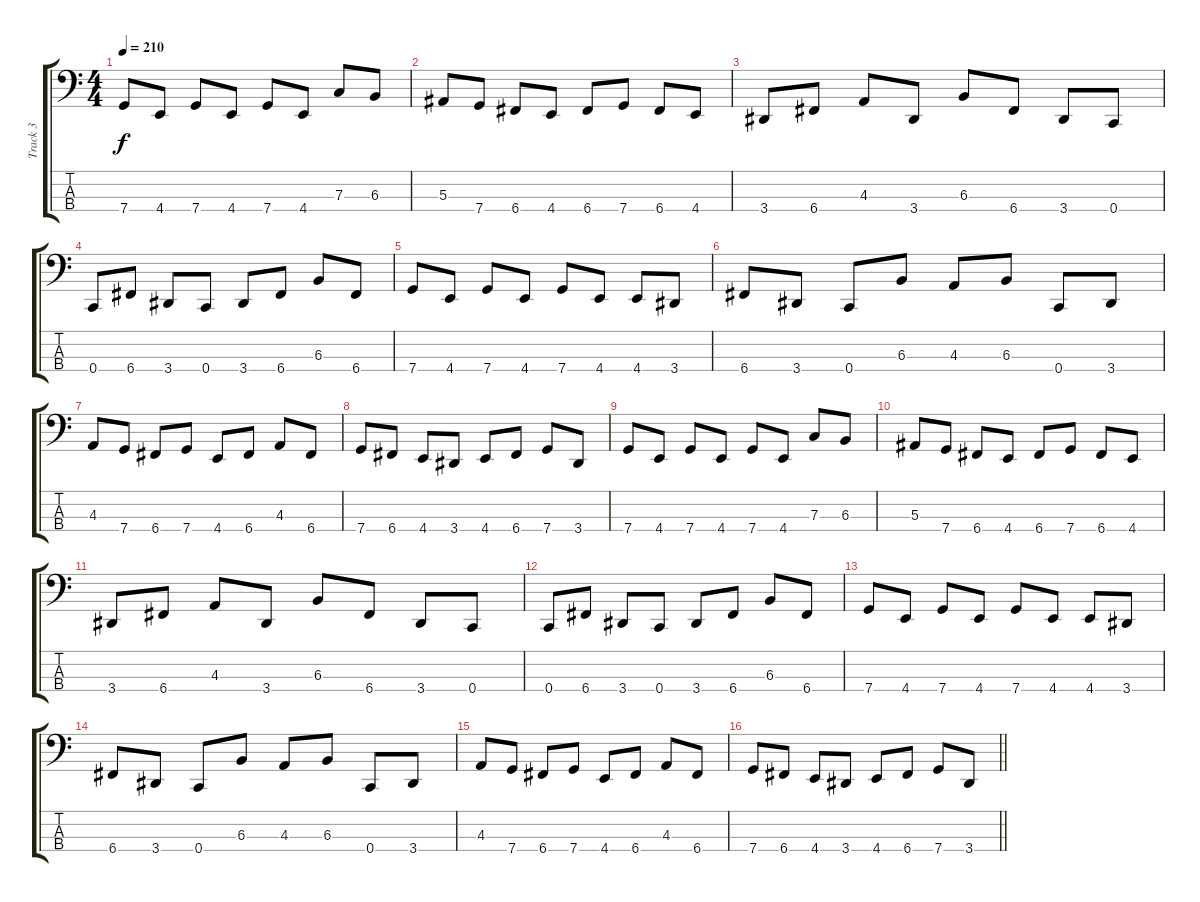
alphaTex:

\track ("Track 3" "Track 3") {instrument electricbassfinger}
\staff {score tabs}
\tuning (Eb2 Bb1 F1 C1) {hide}
\ts (4 4)
\tempo 210
\clef f4
\ks c
7.4.8{dy f} 4.4.8 7.4.8 4.4.8 7.4.8 4.4.8 7.3.8 6.3.8 |
5.3.8 7.4.8 6.4.8 4.4.8 6.4.8 7.4.8 6.4.8 4.4.8 |
3.4.8 6.4.8 4.3.8 3.4.8 6.3.8 6.4.8 3.4.8 0.4.8 |
0.4.8 6.4.8 3.4.8 0.4.8 3.4.8 6.4.8 6.3.8 6.4.8 |
7.4.8 4.4.8 7.4.8 4.4.8 7.4.8 4.4.8 4.4.8 3.4.8 |
6.4.8 3.4.8 0.4.8 6.3.8 4.3.8 6.3.8 0.4.8 3.4.8 |
4.3.8 7.4.8 6.4.8 7.4.8 4.4.8 6.4.8 4.3.8 6.4.8 |
7.4.8 6.4.8 4.4.8 3.4.8 4.4.8 6.4.8 7.4.8 3.4.8 |
7.4.8 4.4.8 7.4.8 4.4.8 7.4.8 4.4.8 7.3.8 6.3.8 |
5.3.8 7.4.8 6.4.8 4.4.8 6.4.8 7.4.8 6.4.8 4.4.8 |
3.4.8 6.4.8 4.3.8 3.4.8 6.3.8 6.4.8 3.4.8 0.4.8 |
0.4.8 6.4.8 3.4.8 0.4.8 3.4.8 6.4.8 6.3.8 6.4.8 |
7.4.8 4.4.8 7.4.8 4.4.8 7.4.8 4.4.8 4.4.8 3.4.8 |
6.4.8 3.4.8 0.4.8 6.3.8 4.3.8 6.3.8 0.4.8 3.4.8 |
4.3.8 7.4.8 6.4.8 7.4.8 4.4.8 6.4.8 4.3.8 6.4.8 |
\barLineRight lightlight
7.4.8 6.4.8 4.4.8 3.4.8 4.4.8 6.4.8 7.4.8 3.4.8
